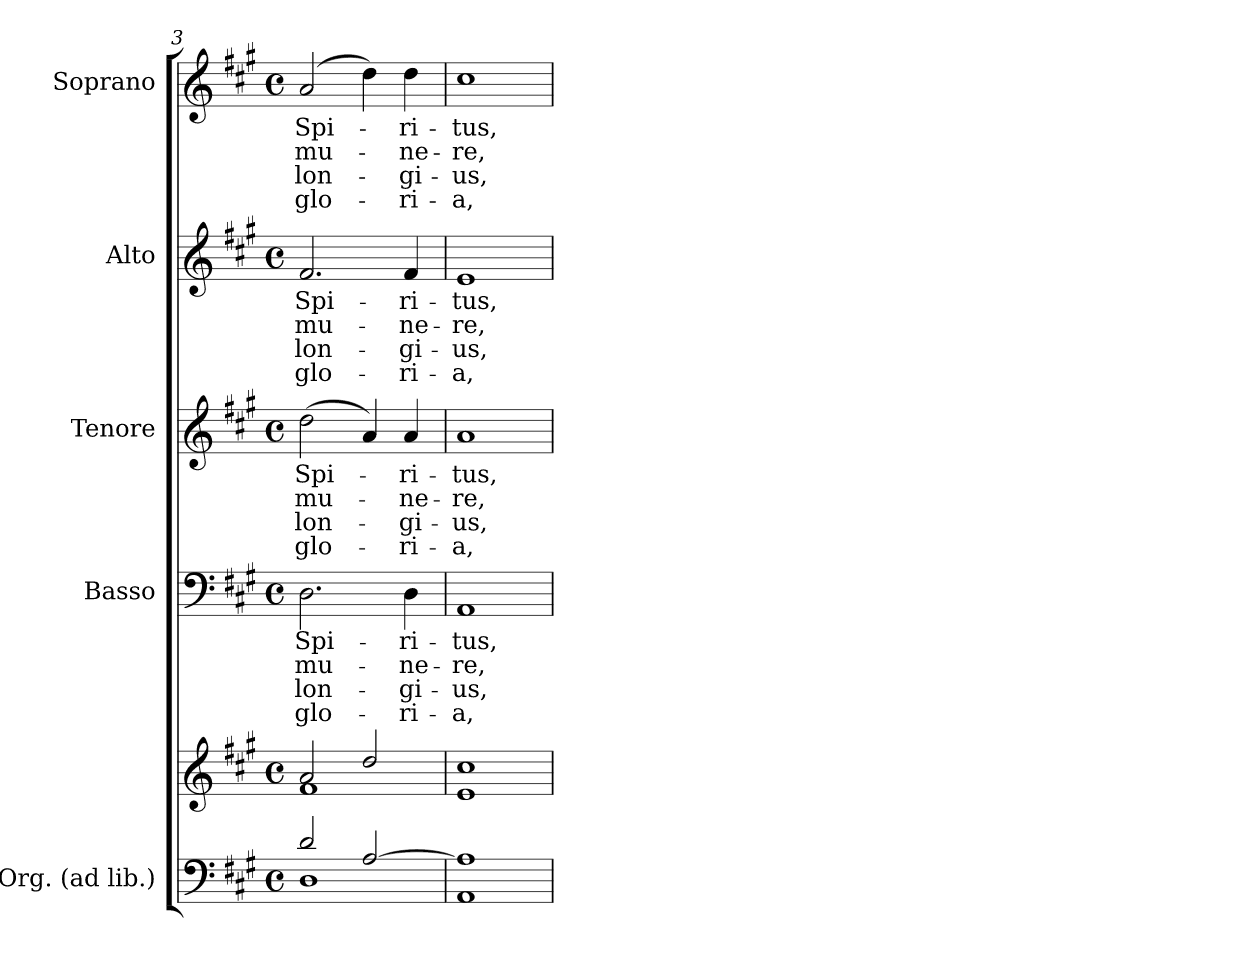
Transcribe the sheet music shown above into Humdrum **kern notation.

**kern	**kern	**kern	**text	**text	**text	**text	**kern	**text	**text	**text	**text	**kern	**text	**text	**text	**text	**kern	**text	**text	**text	**text
*part5	*part5	*part4	*part4	*part4	*part4	*part4	*part3	*part3	*part3	*part3	*part3	*part2	*part2	*part2	*part2	*part2	*part1	*part1	*part1	*part1	*part1
*staff6	*staff5	*staff4	*staff4	*staff4	*staff4	*staff4	*staff3	*staff3	*staff3	*staff3	*staff3	*staff2	*staff2	*staff2	*staff2	*staff2	*staff1	*staff1	*staff1	*staff1	*staff1
*I"Org. (ad lib.)	*	*I"Basso	*	*	*	*	*I"Tenore	*	*	*	*	*I"Alto	*	*	*	*	*I"Soprano	*	*	*	*
*I'Org.	*	*I'B.	*	*	*	*	*I'T.	*	*	*	*	*I'A.	*	*	*	*	*I'S.	*	*	*	*
*clefF4	*clefG2	*clefF4	*	*	*	*	*clefG2	*	*	*	*	*clefG2	*	*	*	*	*clefG2	*	*	*	*
*	*	*	*	*	*	*	*ITrd7c12	*	*	*	*	*	*	*	*	*	*	*	*	*	*
*k[f#c#g#]	*k[f#c#g#]	*k[f#c#g#]	*	*	*	*	*k[f#c#g#]	*	*	*	*	*k[f#c#g#]	*	*	*	*	*k[f#c#g#]	*	*	*	*
*A:	*A:	*A:	*	*	*	*	*A:	*	*	*	*	*A:	*	*	*	*	*A:	*	*	*	*
*M4/4	*M4/4	*M4/4	*	*	*	*	*M4/4	*	*	*	*	*M4/4	*	*	*	*	*M4/4	*	*	*	*
*met(c)	*met(c)	*met(c)	*	*	*	*	*met(c)	*	*	*	*	*met(c)	*	*	*	*	*met(c)	*	*	*	*
=3	=3	=3	=3	=3	=3	=3	=3	=3	=3	=3	=3	=3	=3	=3	=3	=3	=3	=3	=3	=3	=3
*^	*^	*	*	*	*	*	*	*	*	*	*	*	*	*	*	*	*	*	*	*	*
!	!	!	!	!	!LO:LY:b:color=#000000	!LO:LY:b:color=#000000	!LO:LY:b:color=#000000	!LO:LY:b:color=#000000	!	!	!	!	!	!	!	!	!	!	!	!	!	!	!
!	!	!	!	!	!	!	!	!	!	!LO:LY:b:color=#000000	!LO:LY:b:color=#000000	!LO:LY:b:color=#000000	!LO:LY:b:color=#000000	!	!	!	!	!	!	!	!	!	!
!	!	!	!	!	!	!	!	!	!	!	!	!	!	!	!LO:LY:b:color=#000000	!LO:LY:b:color=#000000	!LO:LY:b:color=#000000	!LO:LY:b:color=#000000	!	!	!	!	!
!	!	!	!	!	!	!	!	!	!	!	!	!	!	!	!	!	!	!	!	!LO:LY:b:color=#000000	!LO:LY:b:color=#000000	!LO:LY:b:color=#000000	!LO:LY:b:color=#000000
2di/	1Di	2ai/	1f#i	2.Di\	Spi-	mu-	lon-	glo-	(2di\	Spi-	mu-	lon-	glo-	2.f#i/	Spi-	mu-	lon-	glo-	(2ai/	Spi-	mu-	lon-	glo-
[>2Ai/	.	2ddi/	.	.	.	.	.	.	4Ai/)	.	.	.	.	.	.	.	.	.	4ddi\)	.	.	.	.
!	!	!	!	!	!LO:LY:b:color=#000000	!LO:LY:b:color=#000000	!LO:LY:b:color=#000000	!LO:LY:b:color=#000000	!	!	!	!	!	!	!	!	!	!	!	!	!	!	!
!	!	!	!	!	!	!	!	!	!	!LO:LY:b:color=#000000	!LO:LY:b:color=#000000	!LO:LY:b:color=#000000	!LO:LY:b:color=#000000	!	!	!	!	!	!	!	!	!	!
!	!	!	!	!	!	!	!	!	!	!	!	!	!	!	!LO:LY:b:color=#000000	!LO:LY:b:color=#000000	!LO:LY:b:color=#000000	!LO:LY:b:color=#000000	!	!	!	!	!
!	!	!	!	!	!	!	!	!	!	!	!	!	!	!	!	!	!	!	!	!LO:LY:b:color=#000000	!LO:LY:b:color=#000000	!LO:LY:b:color=#000000	!LO:LY:b:color=#000000
.	.	.	.	4Di\	-ri-	-ne-	-gi-	-ri-	4Ai/	-ri-	-ne-	-gi-	-ri-	4f#i/	-ri-	-ne-	-gi-	-ri-	4ddi\	-ri-	-ne-	-gi-	-ri-
*	*	*v	*v	*	*	*	*	*	*	*	*	*	*	*	*	*	*	*	*	*	*	*	*
=4	=4	=4	=4	=4	=4	=4	=4	=4	=4	=4	=4	=4	=4	=4	=4	=4	=4	=4	=4	=4	=4	=4
!	!	!	!	!LO:LY:b:color=#000000	!LO:LY:b:color=#000000	!LO:LY:b:color=#000000	!LO:LY:b:color=#000000	!	!	!	!	!	!	!	!	!	!	!	!	!	!	!
!	!	!	!	!	!	!	!	!	!LO:LY:b:color=#000000	!LO:LY:b:color=#000000	!LO:LY:b:color=#000000	!LO:LY:b:color=#000000	!	!	!	!	!	!	!	!	!	!
!	!	!	!	!	!	!	!	!	!	!	!	!	!	!LO:LY:b:color=#000000	!LO:LY:b:color=#000000	!LO:LY:b:color=#000000	!LO:LY:b:color=#000000	!	!	!	!	!
!	!	!	!	!	!	!	!	!	!	!	!	!	!	!	!	!	!	!	!LO:LY:b:color=#000000	!LO:LY:b:color=#000000	!LO:LY:b:color=#000000	!LO:LY:b:color=#000000
1Ai]	1AAi	1ei 1cc#i	1AAi	-tus,	-re,	-us,	-a,	1Ai	-tus,	-re,	-us,	-a,	1ei	-tus,	-re,	-us,	-a,	1cc#i	-tus,	-re,	-us,	-a,
*v	*v	*	*	*	*	*	*	*	*	*	*	*	*	*	*	*	*	*	*	*	*	*
=	=	=	=	=	=	=	=	=	=	=	=	=	=	=	=	=	=	=	=	=	=
*-	*-	*-	*-	*-	*-	*-	*-	*-	*-	*-	*-	*-	*-	*-	*-	*-	*-	*-	*-	*-	*-
